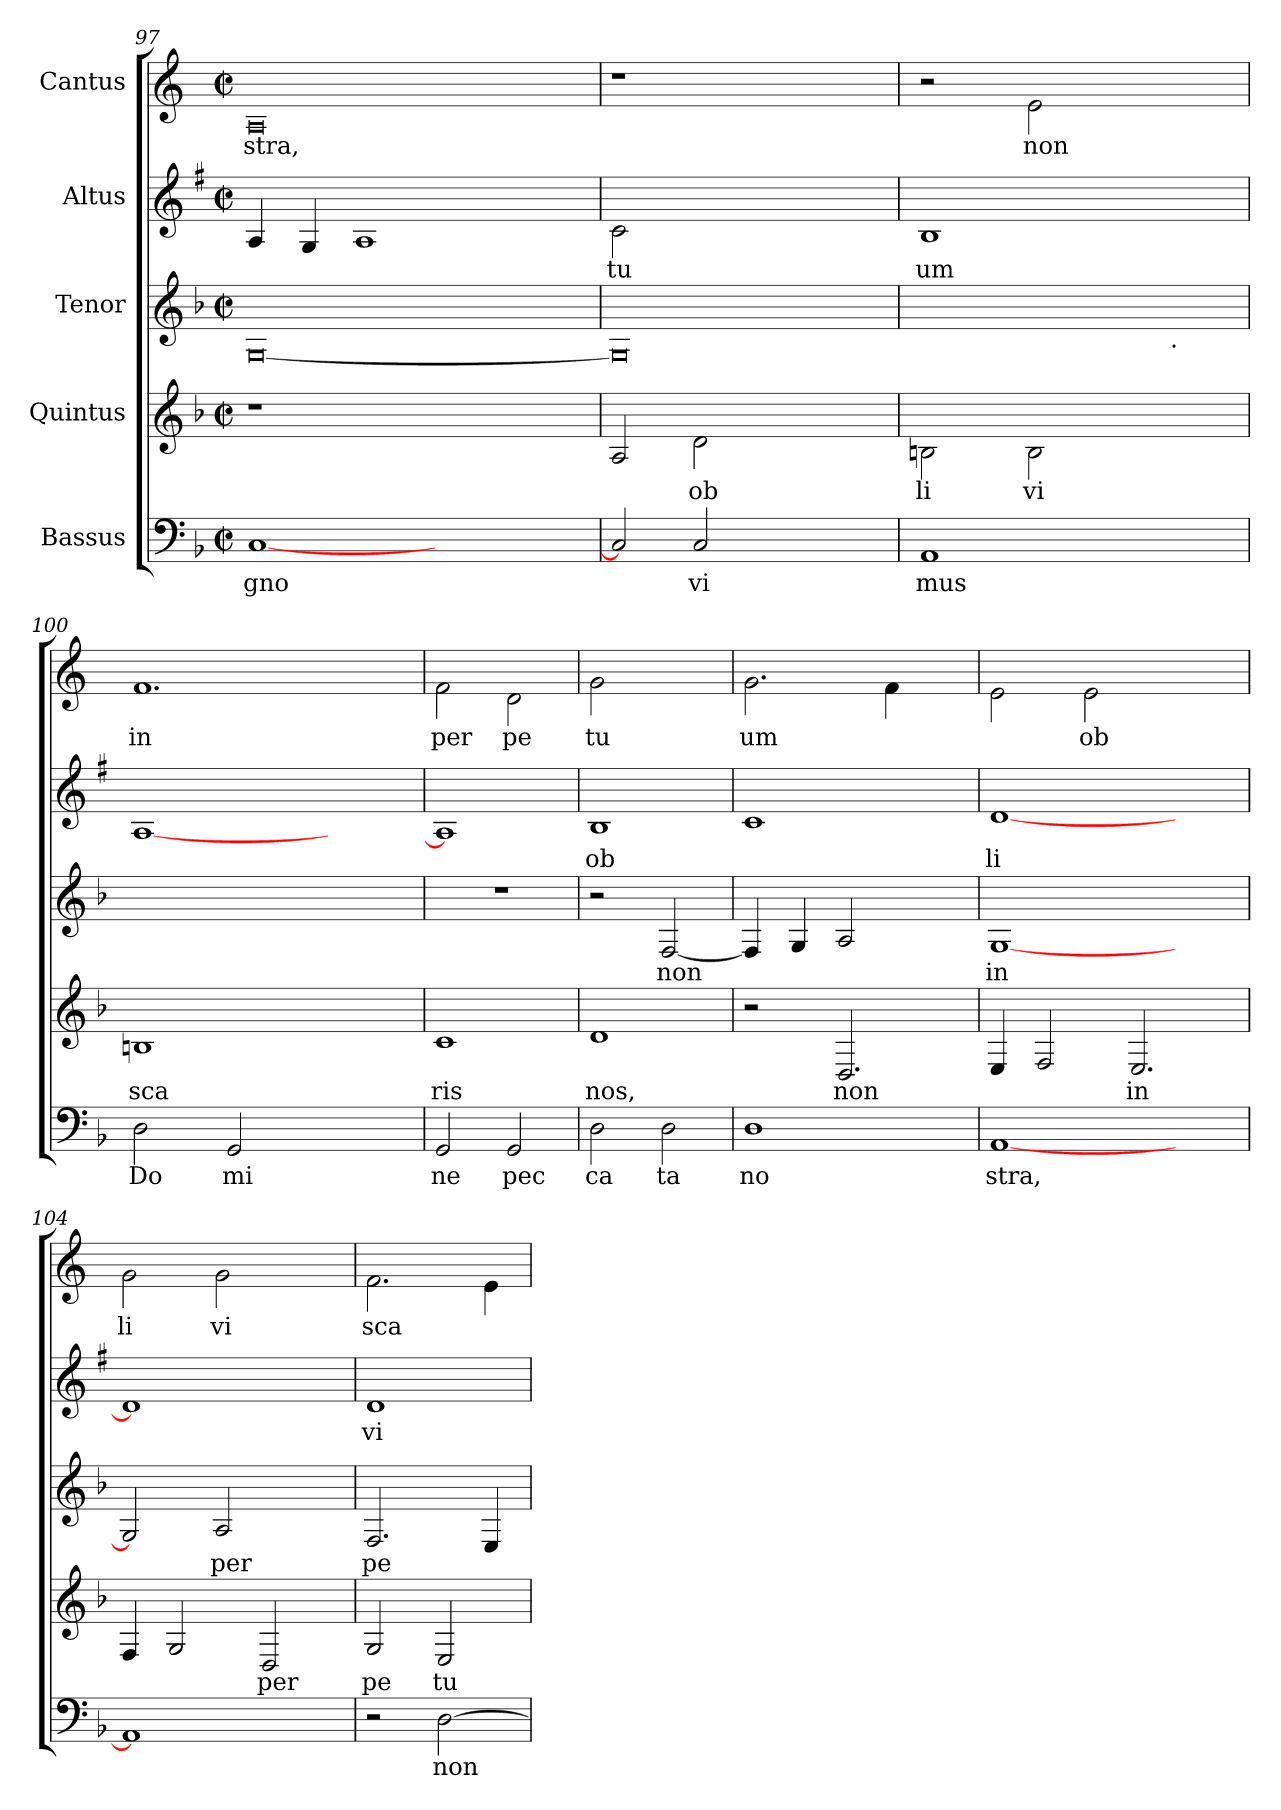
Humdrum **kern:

**kern	**text	**kern	**text	**kern	**text	**kern	**text	**kern	**text
*part5	*part5	*part4	*part4	*part3	*part3	*part2	*part2	*part1	*part1
*staff5	*staff5	*staff4	*staff4	*staff3	*staff3	*staff2	*staff2	*staff1	*staff1
*I"Bassus	*	*I"Quintus	*	*I"Tenor	*	*I"Altus	*	*I"Cantus	*
!!LO:LB:g=z
*clefF4	*	*clefG2	*	*clefG2	*	*clefG2	*	*clefG2	*
*k[b-]	*	*k[b-]	*	*k[b-]	*	*k[f#]	*	*k[]	*
*F:	*	*F:	*	*F:	*	*G:	*	*C:	*
*M2/2	*	*M2/2	*	*M2/2	*	*M2/2	*	*M2/2	*
*met(c|)	*	*met(c|)	*	*met(c|)	*	*met(c|)	*	*met(c|)	*
=97A	=97A	=97A	=97A	=97A	=97A	=97A	=97A	=97A	=97A
!	!LO:LY:b	!	!	!	!	!	!	!	!LO:LY:b
[1C	gno	1r	.	[0G	.	4A/	.	0A	stra,
.	.	.	.	.	.	4G/	.	.	.
.	.	.	.	.	.	1A	.	.	.
1ryy	.	1ryy	.	.	.	.	.	.	.
.	.	.	.	.	.	2ryy	.	.	.
!!LO:LB:g=z
=99A	=99A	=99A	=99A	=99A	=99A	=99A	=99A	=99A	=99A
!	!	!	!	!	!	!	!LO:LY:b	!	!
2C/]	.	2A/	.	0G]	.	2c\	tu	1r	.
!	!LO:LY:b	!	!LO:LY:b	!	!	!	!	!	!
2C/	vi	2d\	ob	.	.	1.ryy	.	.	.
1ryy	.	1ryy	.	.	.	.	.	1ryy	.
!!LO:LB:g=z
=99B	=99B	=99B	=99B	=99B	=99B	=99B	=99B	=99B	=99B
!	!LO:LY:b	!	!LO:LY:b	!	!	!	!LO:LY:b	!	!
1AA	mus	2Bn\	li	4ryy	.	1B	um	2r	.
.	.	.	.	4ryy	.	.	.	.	.
!	!	!	!LO:LY:b	!	!	!	!	!	!LO:LY:b
.	.	2B\	vi	4ryy	.	.	.	2e\	non
.	.	.	.	32ryy	.	.	.	.	.
.	.	.	.	32ryy	.	.	.	.	.
.	.	.	.	32ryy	.	.	.	.	.
.	.	.	.	32ryy	.	.	.	.	.
.	.	.	.	32ryy	.	.	.	.	.
.	.	.	.	32ryy	.	.	.	.	.
!	!	!	!	!LO:TX:b:t=.	!	!	!	!	!
.	.	.	.	32ryy	.	.	.	.	.
.	.	.	.	4ryy	.	.	.	.	.
8..ryy	.	8..ryy	.	.	.	8..ryy	.	8..ryy	.
=100A	=100A	=100A	=100A	=100A	=100A	=100A	=100A	=100A	=100A
!	!LO:LY:b	!	!LO:LY:b	!	!	!	!	!	!LO:LY:b
2D\	Do	1Bn	sca	4ryy	.	[1A	.	1.f	in
.	.	.	.	4ryy	.	.	.	.	.
!	!LO:LY:b	!	!	!	!	!	!	!	!
2GG/	mi	.	.	4ryy	.	.	.	.	.
.	.	.	.	32ryy	.	.	.	.	.
.	.	.	.	2ryy	.	.	.	.	.
2ryy	.	2ryy	.	.	.	2ryy	.	.	.
.	.	.	.	8..ryy	.	.	.	.	.
!!LO:LB:g=z
=100B	=100B	=100B	=100B	=100B	=100B	=100B	=100B	=100B	=100B
!	!LO:LY:b	!	!LO:LY:b	!	!	!	!	!	!LO:LY:b
2GG/	ne	1c	ris	1r	.	1A]	.	2f\	per
!	!LO:LY:b	!	!	!	!	!	!	!	!LO:LY:b
2GG/	pec	.	.	.	.	.	.	2d\	pe
=101A	=101A	=101A	=101A	=101A	=101A	=101A	=101A	=101A	=101A
!	!LO:LY:b	!	!LO:LY:b	!	!	!	!LO:LY:b	!	!LO:LY:b
2D\	ca	1d	nos,	2r	.	1B	ob	2g\	tu
!	!LO:LY:b	!	!	!	!LO:LY:b	!	!	!	!
2D\	ta	.	.	[2F/	non	.	.	2ryy	.
!!LO:LB:g=z
=102	=102	=102	=102	=102	=102	=102	=102	=102	=102
!	!LO:LY:b	!	!	!	!	!	!	!	!LO:LY:b
1D	no	2r	.	4F/]	.	1c	.	2.g\	um
.	.	.	.	4G/	.	.	.	.	.
!	!	!	!LO:LY:b	!	!	!	!	!	!
.	.	2.D/	non	2A/	.	.	.	.	.
.	.	.	.	.	.	.	.	4f\	.
4ryy	.	.	.	4ryy	.	4ryy	.	4ryy	.
=103	=103	=103	=103	=103	=103	=103	=103	=103	=103
!	!LO:LY:b	!	!	!	!LO:LY:b	!	!LO:LY:b	!	!
[1AA	stra,	4E/	.	[1G	in	[1d	li	2e\	.
.	.	2F/	.	.	.	.	.	.	.
!	!	!	!	!	!	!	!	!	!LO:LY:b
.	.	.	.	.	.	.	.	2e\	ob
!	!	!	!LO:LY:b	!	!	!	!	!	!
.	.	2.E/	in	.	.	.	.	.	.
2ryy	.	.	.	2ryy	.	2ryy	.	2ryy	.
=104	=104	=104	=104	=104	=104	=104	=104	=104	=104
!	!	!	!	!	!	!	!	!	!LO:LY:b
1AA]	.	4F/	.	2G/]	.	1d]	.	2g\	li
.	.	2G/	.	.	.	.	.	.	.
!	!	!	!	!	!LO:LY:b	!	!	!	!LO:LY:b
.	.	.	.	2A/	per	.	.	2g\	vi
!	!	!	!LO:LY:b	!	!	!	!	!	!
.	.	2D/	per	.	.	.	.	.	.
4ryy	.	.	.	4ryy	.	4ryy	.	4ryy	.
=105	=105	=105	=105	=105	=105	=105	=105	=105	=105
!	!	!	!LO:LY:b	!	!LO:LY:b	!	!LO:LY:b	!	!LO:LY:b
2r	.	2G/	pe	2.F/	pe	1d	vi	2.f\	sca
!	!LO:LY:b	!	!LO:LY:b	!	!	!	!	!	!
[2D\	non	2E/	tu	.	.	.	.	.	.
.	.	.	.	4E/	.	.	.	4e\	.
=	=	=	=	=	=	=	=	=	=
*-	*-	*-	*-	*-	*-	*-	*-	*-	*-
